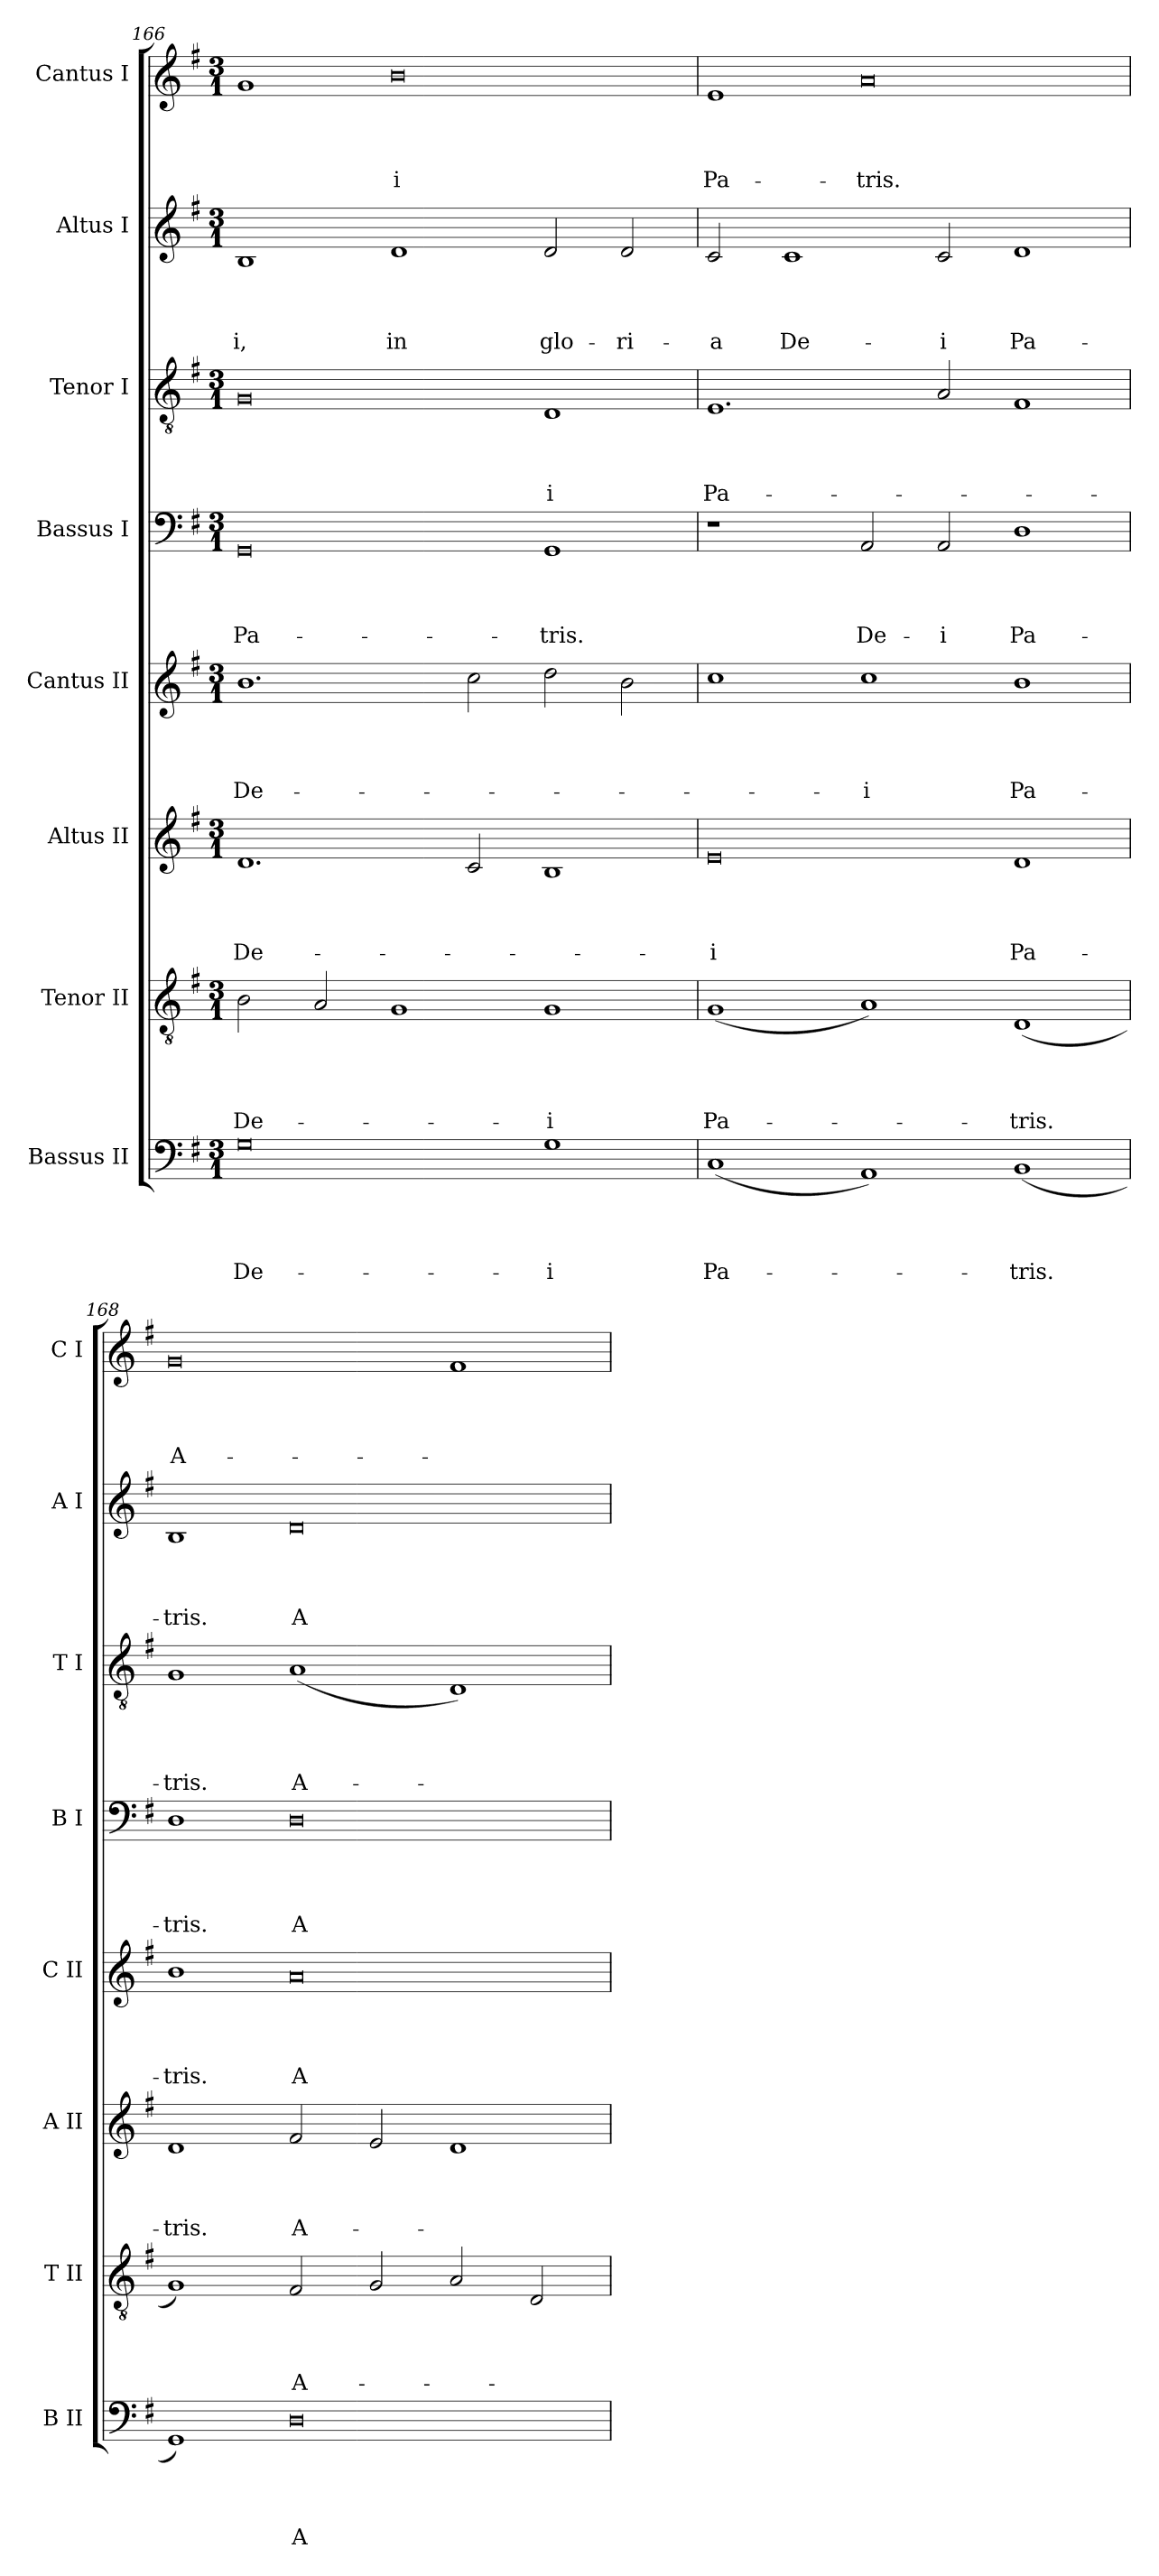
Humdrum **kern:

**kern	**text	**text	**text	**text	**kern	**text	**text	**text	**text	**kern	**text	**text	**text	**text	**kern	**text	**text	**text	**text	**kern	**text	**text	**text	**text	**kern	**text	**text	**text	**text	**kern	**text	**text	**text	**text	**kern	**text	**text	**text	**text
*part8	*part8	*part8	*part8	*part8	*part7	*part7	*part7	*part7	*part7	*part6	*part6	*part6	*part6	*part6	*part5	*part5	*part5	*part5	*part5	*part4	*part4	*part4	*part4	*part4	*part3	*part3	*part3	*part3	*part3	*part2	*part2	*part2	*part2	*part2	*part1	*part1	*part1	*part1	*part1
*staff8	*staff8	*staff8	*staff8	*staff8	*staff7	*staff7	*staff7	*staff7	*staff7	*staff6	*staff6	*staff6	*staff6	*staff6	*staff5	*staff5	*staff5	*staff5	*staff5	*staff4	*staff4	*staff4	*staff4	*staff4	*staff3	*staff3	*staff3	*staff3	*staff3	*staff2	*staff2	*staff2	*staff2	*staff2	*staff1	*staff1	*staff1	*staff1	*staff1
*I"Bassus II	*	*	*	*	*I"Tenor II	*	*	*	*	*I"Altus II	*	*	*	*	*I"Cantus II	*	*	*	*	*I"Bassus I	*	*	*	*	*I"Tenor I	*	*	*	*	*I"Altus I	*	*	*	*	*I"Cantus I	*	*	*	*
*I'B II	*	*	*	*	*I'T II	*	*	*	*	*I'A II	*	*	*	*	*I'C II	*	*	*	*	*I'B I	*	*	*	*	*I'T I	*	*	*	*	*I'A I	*	*	*	*	*I'C I	*	*	*	*
*clefF4	*	*	*	*	*clefGv2	*	*	*	*	*clefG2	*	*	*	*	*clefG2	*	*	*	*	*clefF4	*	*	*	*	*clefGv2	*	*	*	*	*clefG2	*	*	*	*	*clefG2	*	*	*	*
*k[f#]	*	*	*	*	*k[f#]	*	*	*	*	*k[f#]	*	*	*	*	*k[f#]	*	*	*	*	*k[f#]	*	*	*	*	*k[f#]	*	*	*	*	*k[f#]	*	*	*	*	*k[f#]	*	*	*	*
*G:	*	*	*	*	*G:	*	*	*	*	*G:	*	*	*	*	*G:	*	*	*	*	*G:	*	*	*	*	*G:	*	*	*	*	*G:	*	*	*	*	*G:	*	*	*	*
*M3/1	*	*	*	*	*M3/1	*	*	*	*	*M3/1	*	*	*	*	*M3/1	*	*	*	*	*M3/1	*	*	*	*	*M3/1	*	*	*	*	*M3/1	*	*	*	*	*M3/1	*	*	*	*
=166	=166	=166	=166	=166	=166	=166	=166	=166	=166	=166	=166	=166	=166	=166	=166	=166	=166	=166	=166	=166	=166	=166	=166	=166	=166	=166	=166	=166	=166	=166	=166	=166	=166	=166	=166	=166	=166	=166	=166
!	!	!	!	!LO:LY:b	!	!	!	!	!	!	!	!	!	!	!	!	!	!	!	!	!	!	!	!	!	!	!	!	!	!	!	!	!	!	!	!	!	!	!
!	!	!	!	!	!	!	!	!	!LO:LY:b	!	!	!	!	!	!	!	!	!	!	!	!	!	!	!	!	!	!	!	!	!	!	!	!	!	!	!	!	!	!
!	!	!	!	!	!	!	!	!	!	!	!	!	!	!LO:LY:b	!	!	!	!	!	!	!	!	!	!	!	!	!	!	!	!	!	!	!	!	!	!	!	!	!
!	!	!	!	!	!	!	!	!	!	!	!	!	!	!	!	!	!	!	!LO:LY:b	!	!	!	!	!	!	!	!	!	!	!	!	!	!	!	!	!	!	!	!
!	!	!	!	!	!	!	!	!	!	!	!	!	!	!	!	!	!	!	!	!	!	!	!	!LO:LY:b	!	!	!	!	!	!	!	!	!	!	!	!	!	!	!
!	!	!	!	!	!	!	!	!	!	!	!	!	!	!	!	!	!	!	!	!	!	!	!	!	!	!	!	!	!	!	!	!	!	!LO:LY:b	!	!	!	!	!
0G	.	.	.	De-	2B\	.	.	.	De-	1.d	.	.	.	De-	1.b	.	.	.	De-	0GG	.	.	.	Pa-	0G	.	.	.	.	1B	.	.	.	-i,	1g	.	.	.	.
.	.	.	.	.	2A/	.	.	.	.	.	.	.	.	.	.	.	.	.	.	.	.	.	.	.	.	.	.	.	.	.	.	.	.	.	.	.	.	.	.
!	!	!	!	!	!	!	!	!	!	!	!	!	!	!	!	!	!	!	!	!	!	!	!	!	!	!	!	!	!	!	!	!	!	!LO:LY:b	!	!	!	!	!
!	!	!	!	!	!	!	!	!	!	!	!	!	!	!	!	!	!	!	!	!	!	!	!	!	!	!	!	!	!	!	!	!	!	!	!	!	!	!	!LO:LY:b
.	.	.	.	.	1G	.	.	.	.	.	.	.	.	.	.	.	.	.	.	.	.	.	.	.	.	.	.	.	.	1d	.	.	.	in	0b	.	.	.	-i
.	.	.	.	.	.	.	.	.	.	2c/	.	.	.	.	2cc\	.	.	.	.	.	.	.	.	.	.	.	.	.	.	.	.	.	.	.	.	.	.	.	.
!	!	!	!	!LO:LY:b	!	!	!	!	!	!	!	!	!	!	!	!	!	!	!	!	!	!	!	!	!	!	!	!	!	!	!	!	!	!	!	!	!	!	!
!	!	!	!	!	!	!	!	!	!LO:LY:b	!	!	!	!	!	!	!	!	!	!	!	!	!	!	!	!	!	!	!	!	!	!	!	!	!	!	!	!	!	!
!	!	!	!	!	!	!	!	!	!	!	!	!	!	!	!	!	!	!	!	!	!	!	!	!LO:LY:b	!	!	!	!	!	!	!	!	!	!	!	!	!	!	!
!	!	!	!	!	!	!	!	!	!	!	!	!	!	!	!	!	!	!	!	!	!	!	!	!	!	!	!	!	!LO:LY:b	!	!	!	!	!	!	!	!	!	!
!	!	!	!	!	!	!	!	!	!	!	!	!	!	!	!	!	!	!	!	!	!	!	!	!	!	!	!	!	!	!	!	!	!	!LO:LY:b	!	!	!	!	!
1G	.	.	.	-i	1G	.	.	.	-i	1B	.	.	.	.	2dd\	.	.	.	.	1GG	.	.	.	-tris.	1D	.	.	.	-i	2d/	.	.	.	glo-	.	.	.	.	.
!	!	!	!	!	!	!	!	!	!	!	!	!	!	!	!	!	!	!	!	!	!	!	!	!	!	!	!	!	!	!	!	!	!	!LO:LY:b	!	!	!	!	!
.	.	.	.	.	.	.	.	.	.	.	.	.	.	.	2b\	.	.	.	.	.	.	.	.	.	.	.	.	.	.	2d/	.	.	.	-ri-	.	.	.	.	.
=167	=167	=167	=167	=167	=167	=167	=167	=167	=167	=167	=167	=167	=167	=167	=167	=167	=167	=167	=167	=167	=167	=167	=167	=167	=167	=167	=167	=167	=167	=167	=167	=167	=167	=167	=167	=167	=167	=167	=167
!	!	!	!	!LO:LY:b	!	!	!	!	!	!	!	!	!	!	!	!	!	!	!	!	!	!	!	!	!	!	!	!	!	!	!	!	!	!	!	!	!	!	!
!	!	!	!	!	!	!	!	!	!LO:LY:b	!	!	!	!	!	!	!	!	!	!	!	!	!	!	!	!	!	!	!	!	!	!	!	!	!	!	!	!	!	!
!	!	!	!	!	!	!	!	!	!	!	!	!	!	!LO:LY:b	!	!	!	!	!	!	!	!	!	!	!	!	!	!	!	!	!	!	!	!	!	!	!	!	!
!	!	!	!	!	!	!	!	!	!	!	!	!	!	!	!	!	!	!	!	!	!	!	!	!	!	!	!	!	!LO:LY:b	!	!	!	!	!	!	!	!	!	!
!	!	!	!	!	!	!	!	!	!	!	!	!	!	!	!	!	!	!	!	!	!	!	!	!	!	!	!	!	!	!	!	!	!	!LO:LY:b	!	!	!	!	!
!	!	!	!	!	!	!	!	!	!	!	!	!	!	!	!	!	!	!	!	!	!	!	!	!	!	!	!	!	!	!	!	!	!	!	!	!	!	!	!LO:LY:b
(<1C	.	.	.	Pa-	(<1G	.	.	.	Pa-	0e	.	.	.	-i	1cc	.	.	.	.	1r	.	.	.	.	1.E	.	.	.	Pa-	2c/	.	.	.	-a	1e	.	.	.	Pa-
!	!	!	!	!	!	!	!	!	!	!	!	!	!	!	!	!	!	!	!	!	!	!	!	!	!	!	!	!	!	!	!	!	!	!LO:LY:b	!	!	!	!	!
.	.	.	.	.	.	.	.	.	.	.	.	.	.	.	.	.	.	.	.	.	.	.	.	.	.	.	.	.	.	1c	.	.	.	De-	.	.	.	.	.
!	!	!	!	!	!	!	!	!	!	!	!	!	!	!	!	!	!	!	!LO:LY:b	!	!	!	!	!	!	!	!	!	!	!	!	!	!	!	!	!	!	!	!
!	!	!	!	!	!	!	!	!	!	!	!	!	!	!	!	!	!	!	!	!	!	!	!	!LO:LY:b	!	!	!	!	!	!	!	!	!	!	!	!	!	!	!
!	!	!	!	!	!	!	!	!	!	!	!	!	!	!	!	!	!	!	!	!	!	!	!	!	!	!	!	!	!	!	!	!	!	!	!	!	!	!	!LO:LY:b
1AA)	.	.	.	.	1A)	.	.	.	.	.	.	.	.	.	1cc	.	.	.	-i	2AA/	.	.	.	De-	.	.	.	.	.	.	.	.	.	.	0a	.	.	.	-tris.
!	!	!	!	!	!	!	!	!	!	!	!	!	!	!	!	!	!	!	!	!	!	!	!	!LO:LY:b	!	!	!	!	!	!	!	!	!	!	!	!	!	!	!
!	!	!	!	!	!	!	!	!	!	!	!	!	!	!	!	!	!	!	!	!	!	!	!	!	!	!	!	!	!	!	!	!	!	!LO:LY:b	!	!	!	!	!
.	.	.	.	.	.	.	.	.	.	.	.	.	.	.	.	.	.	.	.	2AA/	.	.	.	-i	2A/	.	.	.	.	2c/	.	.	.	-i	.	.	.	.	.
!	!	!	!	!LO:LY:b	!	!	!	!	!	!	!	!	!	!	!	!	!	!	!	!	!	!	!	!	!	!	!	!	!	!	!	!	!	!	!	!	!	!	!
!	!	!	!	!	!	!	!	!	!LO:LY:b	!	!	!	!	!	!	!	!	!	!	!	!	!	!	!	!	!	!	!	!	!	!	!	!	!	!	!	!	!	!
!	!	!	!	!	!	!	!	!	!	!	!	!	!	!LO:LY:b	!	!	!	!	!	!	!	!	!	!	!	!	!	!	!	!	!	!	!	!	!	!	!	!	!
!	!	!	!	!	!	!	!	!	!	!	!	!	!	!	!	!	!	!	!LO:LY:b	!	!	!	!	!	!	!	!	!	!	!	!	!	!	!	!	!	!	!	!
!	!	!	!	!	!	!	!	!	!	!	!	!	!	!	!	!	!	!	!	!	!	!	!	!LO:LY:b	!	!	!	!	!	!	!	!	!	!	!	!	!	!	!
!	!	!	!	!	!	!	!	!	!	!	!	!	!	!	!	!	!	!	!	!	!	!	!	!	!	!	!	!	!	!	!	!	!	!LO:LY:b	!	!	!	!	!
(<1BB	.	.	.	-tris.	(<1D	.	.	.	-tris.	1d	.	.	.	Pa-	1b	.	.	.	Pa-	1D	.	.	.	Pa-	1F#	.	.	.	.	1d	.	.	.	Pa-	.	.	.	.	.
=168	=168	=168	=168	=168	=168	=168	=168	=168	=168	=168	=168	=168	=168	=168	=168	=168	=168	=168	=168	=168	=168	=168	=168	=168	=168	=168	=168	=168	=168	=168	=168	=168	=168	=168	=168	=168	=168	=168	=168
!	!	!	!	!	!	!	!	!	!	!	!	!	!	!LO:LY:b	!	!	!	!	!	!	!	!	!	!	!	!	!	!	!	!	!	!	!	!	!	!	!	!	!
!	!	!	!	!	!	!	!	!	!	!	!	!	!	!	!	!	!	!	!LO:LY:b	!	!	!	!	!	!	!	!	!	!	!	!	!	!	!	!	!	!	!	!
!	!	!	!	!	!	!	!	!	!	!	!	!	!	!	!	!	!	!	!	!	!	!	!	!LO:LY:b	!	!	!	!	!	!	!	!	!	!	!	!	!	!	!
!	!	!	!	!	!	!	!	!	!	!	!	!	!	!	!	!	!	!	!	!	!	!	!	!	!	!	!	!	!LO:LY:b	!	!	!	!	!	!	!	!	!	!
!	!	!	!	!	!	!	!	!	!	!	!	!	!	!	!	!	!	!	!	!	!	!	!	!	!	!	!	!	!	!	!	!	!	!LO:LY:b	!	!	!	!	!
!	!	!	!	!	!	!	!	!	!	!	!	!	!	!	!	!	!	!	!	!	!	!	!	!	!	!	!	!	!	!	!	!	!	!	!	!	!	!	!LO:LY:b
1GG)	.	.	.	.	1G)	.	.	.	.	1d	.	.	.	-tris.	1b	.	.	.	-tris.	1D	.	.	.	-tris.	1G	.	.	.	-tris.	1B	.	.	.	-tris.	0g	.	.	.	A-
!	!	!	!	!LO:LY:b	!	!	!	!	!	!	!	!	!	!	!	!	!	!	!	!	!	!	!	!	!	!	!	!	!	!	!	!	!	!	!	!	!	!	!
!	!	!	!	!	!	!	!	!	!LO:LY:b	!	!	!	!	!	!	!	!	!	!	!	!	!	!	!	!	!	!	!	!	!	!	!	!	!	!	!	!	!	!
!	!	!	!	!	!	!	!	!	!	!	!	!	!	!LO:LY:b	!	!	!	!	!	!	!	!	!	!	!	!	!	!	!	!	!	!	!	!	!	!	!	!	!
!	!	!	!	!	!	!	!	!	!	!	!	!	!	!	!	!	!	!	!LO:LY:b	!	!	!	!	!	!	!	!	!	!	!	!	!	!	!	!	!	!	!	!
!	!	!	!	!	!	!	!	!	!	!	!	!	!	!	!	!	!	!	!	!	!	!	!	!LO:LY:b	!	!	!	!	!	!	!	!	!	!	!	!	!	!	!
!	!	!	!	!	!	!	!	!	!	!	!	!	!	!	!	!	!	!	!	!	!	!	!	!	!	!	!	!	!LO:LY:b	!	!	!	!	!	!	!	!	!	!
!	!	!	!	!	!	!	!	!	!	!	!	!	!	!	!	!	!	!	!	!	!	!	!	!	!	!	!	!	!	!	!	!	!	!LO:LY:b	!	!	!	!	!
0D	.	.	.	A-	2F#/	.	.	.	A-	2f#/	.	.	.	A-	0a	.	.	.	A-	0D	.	.	.	A-	(<1A	.	.	.	A-	0d	.	.	.	A-	.	.	.	.	.
.	.	.	.	.	2G/	.	.	.	.	2e/	.	.	.	.	.	.	.	.	.	.	.	.	.	.	.	.	.	.	.	.	.	.	.	.	.	.	.	.	.
.	.	.	.	.	2A/	.	.	.	.	1d	.	.	.	.	.	.	.	.	.	.	.	.	.	.	1D)	.	.	.	.	.	.	.	.	.	1f#	.	.	.	.
.	.	.	.	.	2D/	.	.	.	.	.	.	.	.	.	.	.	.	.	.	.	.	.	.	.	.	.	.	.	.	.	.	.	.	.	.	.	.	.	.
=	=	=	=	=	=	=	=	=	=	=	=	=	=	=	=	=	=	=	=	=	=	=	=	=	=	=	=	=	=	=	=	=	=	=	=	=	=	=	=
*-	*-	*-	*-	*-	*-	*-	*-	*-	*-	*-	*-	*-	*-	*-	*-	*-	*-	*-	*-	*-	*-	*-	*-	*-	*-	*-	*-	*-	*-	*-	*-	*-	*-	*-	*-	*-	*-	*-	*-
